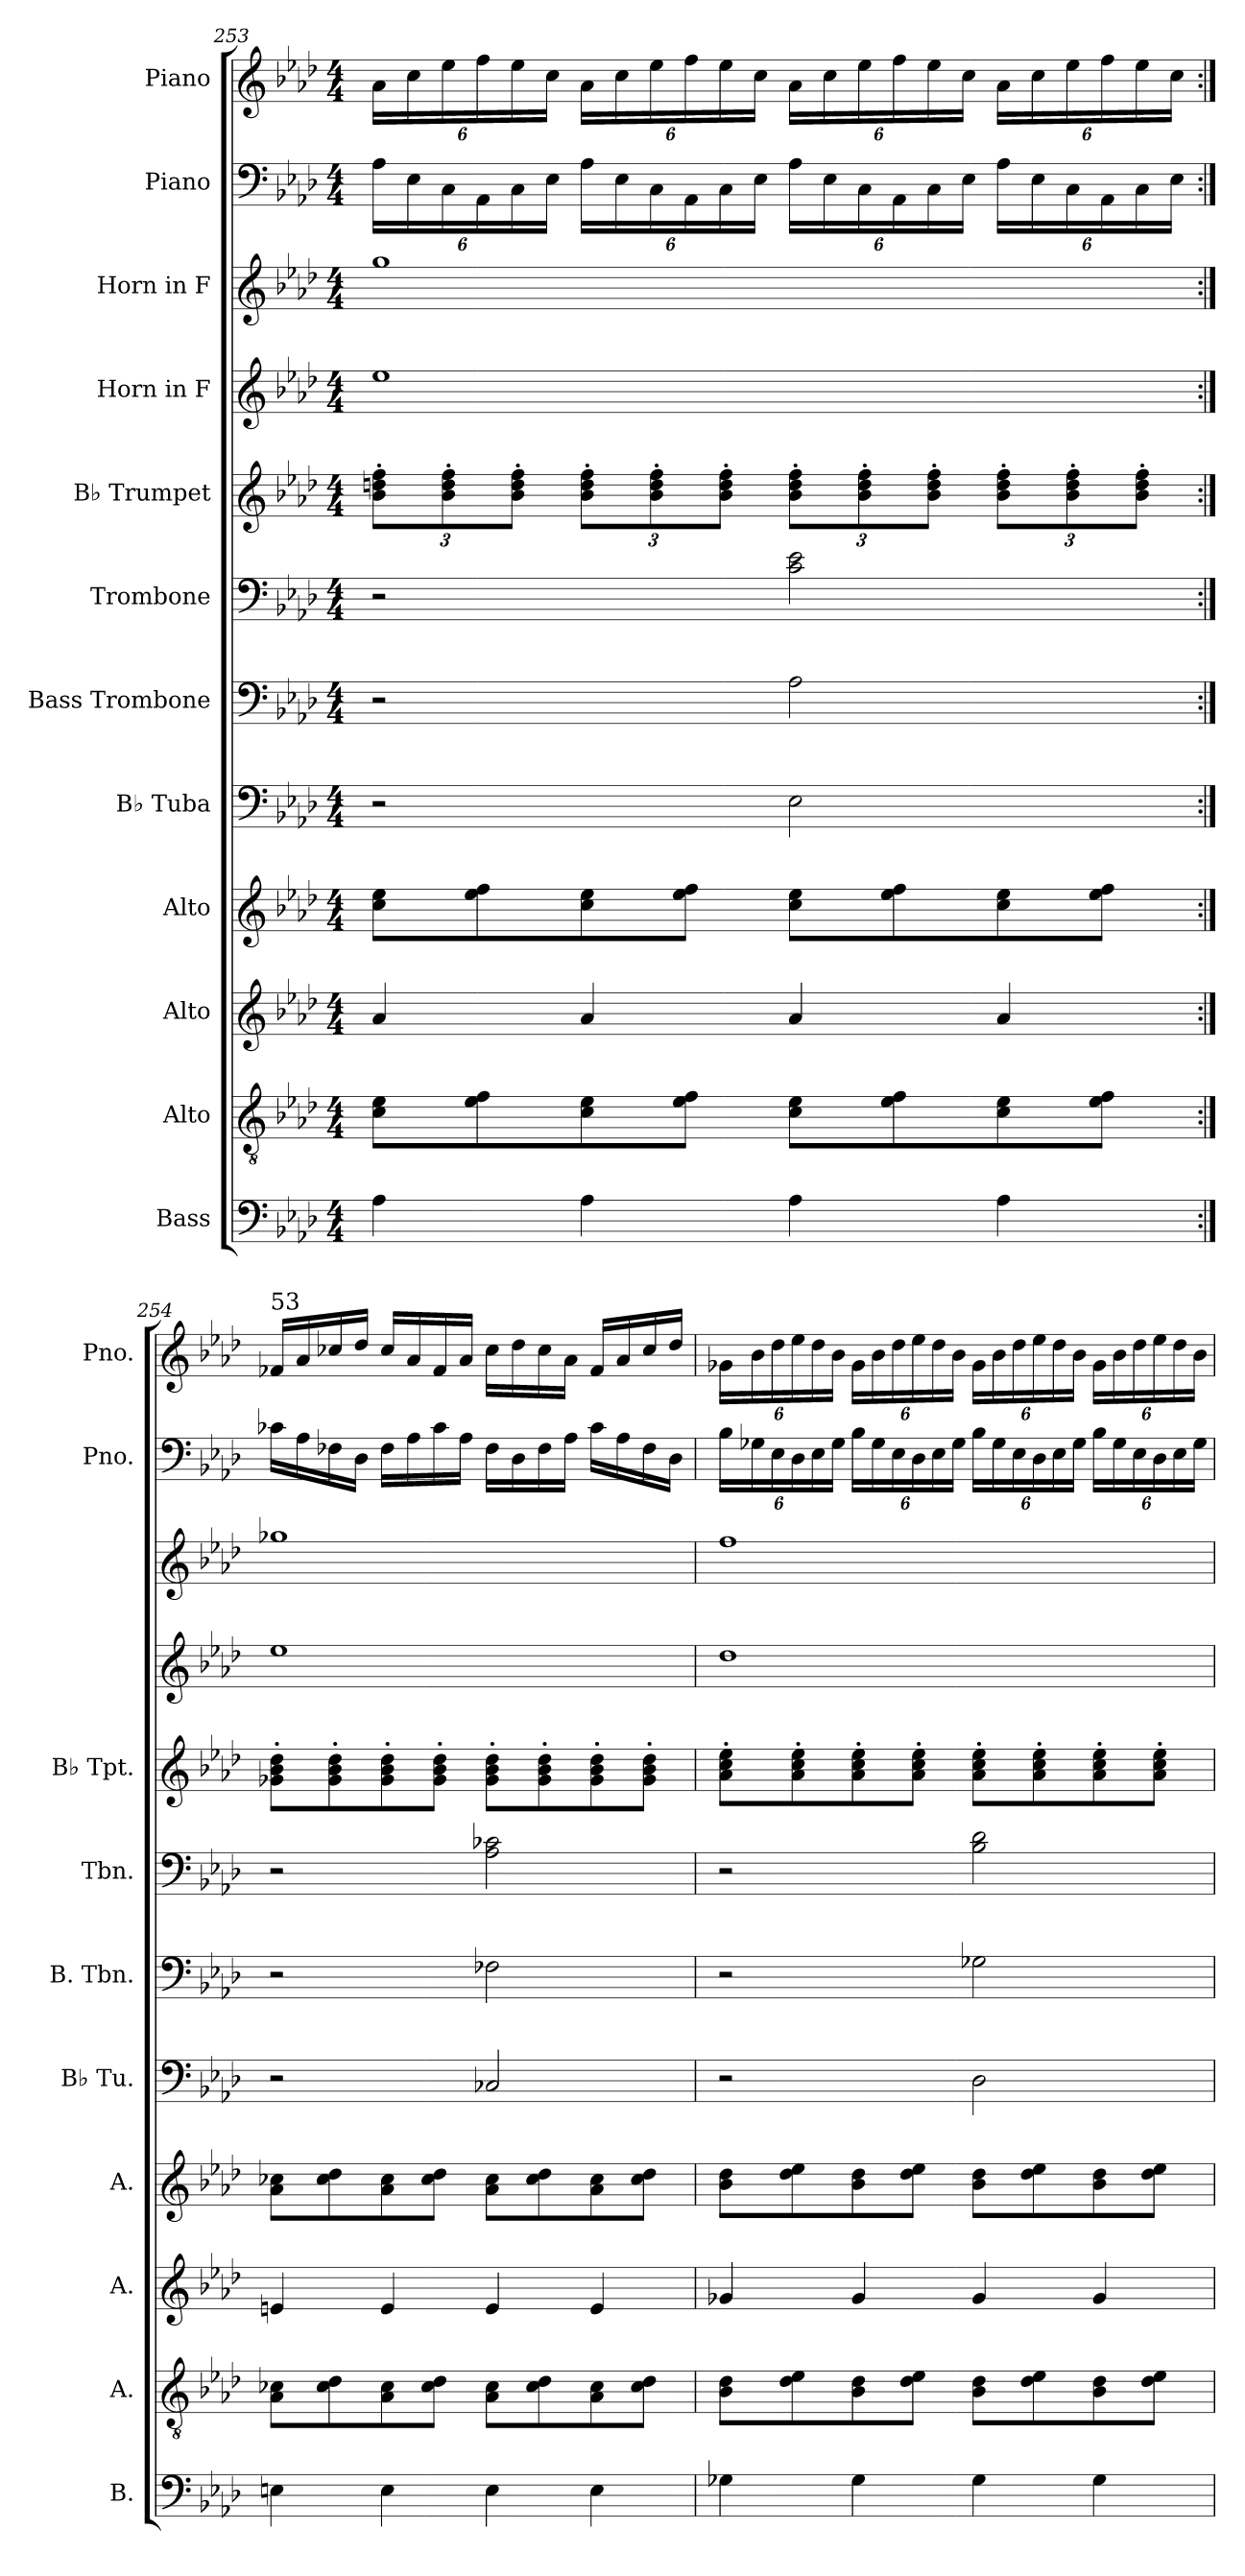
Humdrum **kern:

**kern	**kern	**kern	**kern	**kern	**kern	**kern	**kern	**kern	**kern	**kern	**kern
*part12	*part11	*part10	*part9	*part8	*part7	*part6	*part5	*part4	*part3	*part2	*part1
*staff12	*staff11	*staff10	*staff9	*staff8	*staff7	*staff6	*staff5	*staff4	*staff3	*staff2	*staff1
*I"Bass	*I"Alto	*I"Alto	*I"Alto	*I"B♭ Tuba	*I"Bass Trombone	*I"Trombone	*I"B♭ Trumpet	*I"Horn in F	*I"Horn in F	*I"Piano	*I"Piano
*I'B.	*I'A.	*I'A.	*I'A.	*I'B♭ Tu.	*I'B. Tbn.	*I'Tbn.	*I'B♭ Tpt.	*	*	*I'Pno.	*I'Pno.
!!LO:PB:g=z
*clefF4	*clefGv2	*clefG2	*clefG2	*clefF4	*clefF4	*clefF4	*clefG2	*clefG2	*clefG2	*clefF4	*clefG2
*	*	*	*	*	*	*	*ITrd1c2	*ITrd4c7	*ITrd4c7	*	*
*k[b-e-a-d-]	*k[b-e-a-d-]	*k[b-e-a-d-]	*k[b-e-a-d-]	*k[b-e-a-d-]	*k[b-e-a-d-]	*k[b-e-a-d-]	*k[b-e-a-d-g-c-]	*k[b-e-a-d-g-]	*k[b-e-a-d-g-]	*k[b-e-a-d-]	*k[b-e-a-d-]
*M4/4	*M4/4	*M4/4	*M4/4	*M4/4	*M4/4	*M4/4	*M4/4	*M4/4	*M4/4	*M4/4	*M4/4
*	*	*	*	*	*	*	*Xbrackettup	*	*	*Xbrackettup	*Xbrackettup
=253	=253	=253	=253	=253	=253	=253	=253	=253	=253	=253	=253
4A-\	8c\ 8e-\L	4a-/	8cc\ 8ee-\L	2r	2r	2r	12a-\' 12ccn\' 12ee-\'L	1a-	1cc	24A-\LL	24a-\LL
.	.	.	.	.	.	.	.	.	.	24E-\	24cc\
.	.	.	.	.	.	.	12a-\' 12cc\' 12ee-\'	.	.	24C\	24ee-\
.	8e-\ 8f\	.	8ee-\ 8ff\	.	.	.	.	.	.	24AA-\	24ff\
.	.	.	.	.	.	.	12a-\' 12cc\' 12ee-\'J	.	.	24C\	24ee-\
.	.	.	.	.	.	.	.	.	.	24E-\JJ	24cc\JJ
4A-\	8c\ 8e-\	4a-/	8cc\ 8ee-\	.	.	.	12a-\' 12cc\' 12ee-\'L	.	.	24A-\LL	24a-\LL
.	.	.	.	.	.	.	.	.	.	24E-\	24cc\
.	.	.	.	.	.	.	12a-\' 12cc\' 12ee-\'	.	.	24C\	24ee-\
.	8e-\ 8f\J	.	8ee-\ 8ff\J	.	.	.	.	.	.	24AA-\	24ff\
.	.	.	.	.	.	.	12a-\' 12cc\' 12ee-\'J	.	.	24C\	24ee-\
.	.	.	.	.	.	.	.	.	.	24E-\JJ	24cc\JJ
4A-\	8c\ 8e-\L	4a-/	8cc\ 8ee-\L	2E-\	2A-\	2c\ 2e-\	12a-\' 12cc\' 12ee-\'L	.	.	24A-\LL	24a-\LL
.	.	.	.	.	.	.	.	.	.	24E-\	24cc\
.	.	.	.	.	.	.	12a-\' 12cc\' 12ee-\'	.	.	24C\	24ee-\
.	8e-\ 8f\	.	8ee-\ 8ff\	.	.	.	.	.	.	24AA-\	24ff\
.	.	.	.	.	.	.	12a-\' 12cc\' 12ee-\'J	.	.	24C\	24ee-\
.	.	.	.	.	.	.	.	.	.	24E-\JJ	24cc\JJ
4A-\	8c\ 8e-\	4a-/	8cc\ 8ee-\	.	.	.	12a-\' 12cc\' 12ee-\'L	.	.	24A-\LL	24a-\LL
.	.	.	.	.	.	.	.	.	.	24E-\	24cc\
.	.	.	.	.	.	.	12a-\' 12cc\' 12ee-\'	.	.	24C\	24ee-\
.	8e-\ 8f\J	.	8ee-\ 8ff\J	.	.	.	.	.	.	24AA-\	24ff\
.	.	.	.	.	.	.	12a-\' 12cc\' 12ee-\'J	.	.	24C\	24ee-\
.	.	.	.	.	.	.	.	.	.	24E-\JJ	24cc\JJ
=254:|!	=254:|!	=254:|!	=254:|!	=254:|!	=254:|!	=254:|!	=254:|!	=254:|!	=254:|!	=254:|!	=254:|!
!	!	!	!	!	!	!	!	!	!	!	!LO:TX:a:t=53
4En\	8A-\ 8c-X\L	4en/	8a-\ 8cc-X\L	2r	2r	2r	8f-X\' 8a-\' 8cc-\'L	1a-	1cc-X	16c-X\LL	16f-X/LL
.	.	.	.	.	.	.	.	.	.	16A-\	16a-/
.	8c-\ 8d-\	.	8cc-\ 8dd-\	.	.	.	8f-\' 8a-\' 8cc-\'	.	.	16F-X\	16cc-X/
.	.	.	.	.	.	.	.	.	.	16D-\JJ	16dd-/JJ
4E\	8A-\ 8c-\	4e/	8a-\ 8cc-\	.	.	.	8f-\' 8a-\' 8cc-\'	.	.	16F-\LL	16cc-/LL
.	.	.	.	.	.	.	.	.	.	16A-\	16a-/
.	8c-\ 8d-\J	.	8cc-\ 8dd-\J	.	.	.	8f-\' 8a-\' 8cc-\'J	.	.	16c-\	16f-/
.	.	.	.	.	.	.	.	.	.	16A-\JJ	16a-/JJ
4E\	8A-\ 8c-\L	4e/	8a-\ 8cc-\L	2C-X/	2F-X\	2A-\ 2c-X\	8f-\' 8a-\' 8cc-\'L	.	.	16F-\LL	16cc-\LL
.	.	.	.	.	.	.	.	.	.	16D-\	16dd-\
.	8c-\ 8d-\	.	8cc-\ 8dd-\	.	.	.	8f-\' 8a-\' 8cc-\'	.	.	16F-\	16cc-\
.	.	.	.	.	.	.	.	.	.	16A-\JJ	16a-\JJ
4E\	8A-\ 8c-\	4e/	8a-\ 8cc-\	.	.	.	8f-\' 8a-\' 8cc-\'	.	.	16c-\LL	16f-/LL
.	.	.	.	.	.	.	.	.	.	16A-\	16a-/
.	8c-\ 8d-\J	.	8cc-\ 8dd-\J	.	.	.	8f-\' 8a-\' 8cc-\'J	.	.	16F-\	16cc-/
.	.	.	.	.	.	.	.	.	.	16D-\JJ	16dd-/JJ
!!LO:PB:g=z
=255	=255	=255	=255	=255	=255	=255	=255	=255	=255	=255	=255
4G-X\	8B-\ 8d-\L	4g-X/	8b-\ 8dd-\L	2r	2r	2r	8g-\' 8b-\' 8dd-\'L	1g-	1b-	24B-\LL	24g-X\LL
.	.	.	.	.	.	.	.	.	.	24G-X\	24b-\
.	.	.	.	.	.	.	.	.	.	24E-\	24dd-\
.	8d-\ 8e-\	.	8dd-\ 8ee-\	.	.	.	8g-\' 8b-\' 8dd-\'	.	.	24D-\	24ee-\
.	.	.	.	.	.	.	.	.	.	24E-\	24dd-\
.	.	.	.	.	.	.	.	.	.	24G-\JJ	24b-\JJ
4G-\	8B-\ 8d-\	4g-/	8b-\ 8dd-\	.	.	.	8g-\' 8b-\' 8dd-\'	.	.	24B-\LL	24g-\LL
.	.	.	.	.	.	.	.	.	.	24G-\	24b-\
.	.	.	.	.	.	.	.	.	.	24E-\	24dd-\
.	8d-\ 8e-\J	.	8dd-\ 8ee-\J	.	.	.	8g-\' 8b-\' 8dd-\'J	.	.	24D-\	24ee-\
.	.	.	.	.	.	.	.	.	.	24E-\	24dd-\
.	.	.	.	.	.	.	.	.	.	24G-\JJ	24b-\JJ
4G-\	8B-\ 8d-\L	4g-/	8b-\ 8dd-\L	2D-\	2G-X\	2B-\ 2d-\	8g-\' 8b-\' 8dd-\'L	.	.	24B-\LL	24g-\LL
.	.	.	.	.	.	.	.	.	.	24G-\	24b-\
.	.	.	.	.	.	.	.	.	.	24E-\	24dd-\
.	8d-\ 8e-\	.	8dd-\ 8ee-\	.	.	.	8g-\' 8b-\' 8dd-\'	.	.	24D-\	24ee-\
.	.	.	.	.	.	.	.	.	.	24E-\	24dd-\
.	.	.	.	.	.	.	.	.	.	24G-\JJ	24b-\JJ
4G-\	8B-\ 8d-\	4g-/	8b-\ 8dd-\	.	.	.	8g-\' 8b-\' 8dd-\'	.	.	24B-\LL	24g-\LL
.	.	.	.	.	.	.	.	.	.	24G-\	24b-\
.	.	.	.	.	.	.	.	.	.	24E-\	24dd-\
.	8d-\ 8e-\J	.	8dd-\ 8ee-\J	.	.	.	8g-\' 8b-\' 8dd-\'J	.	.	24D-\	24ee-\
.	.	.	.	.	.	.	.	.	.	24E-\	24dd-\
.	.	.	.	.	.	.	.	.	.	24G-\JJ	24b-\JJ
=	=	=	=	=	=	=	=	=	=	=	=
*-	*-	*-	*-	*-	*-	*-	*-	*-	*-	*-	*-
